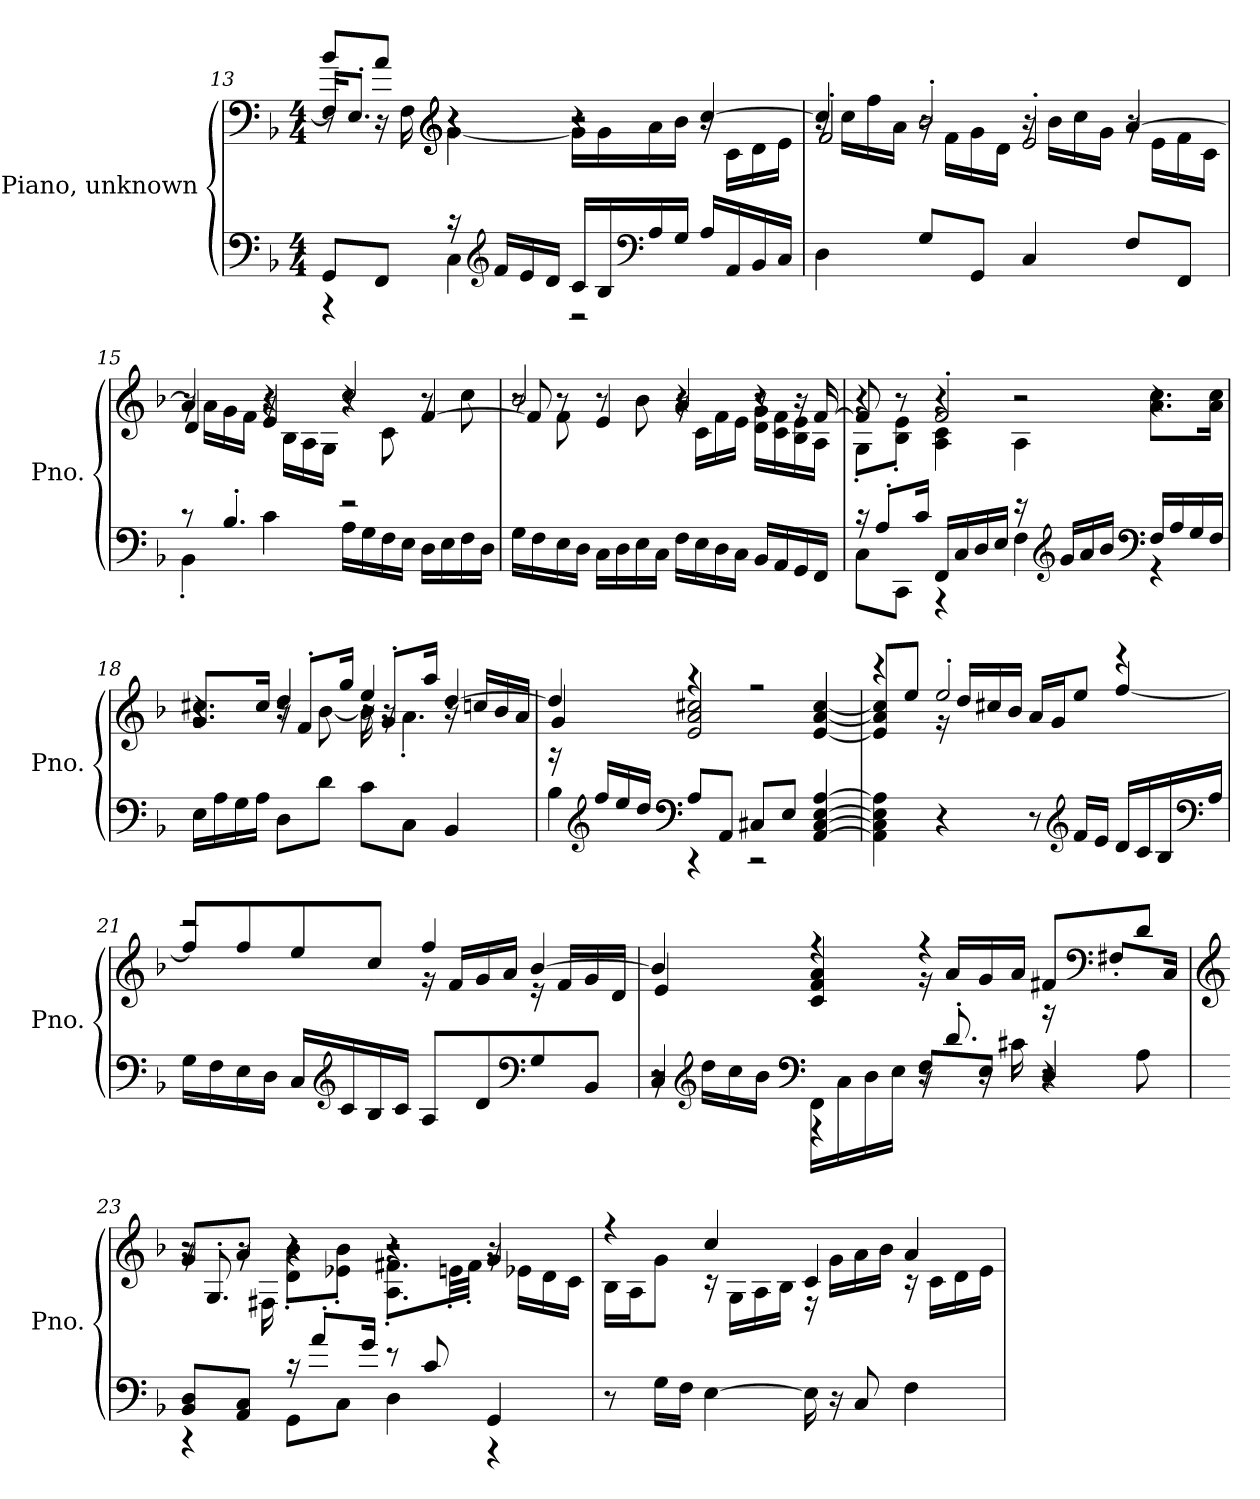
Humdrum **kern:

**kern	**kern
*part1	*part1
*staff2	*staff1
*I"Piano, unknown	*
*I'Pno.	*
*clefF4	*clefF4
*k[b-]	*k[b-]
*M4/4	*M4/4
=13	=13
*^	*^
*	*	*	*^
8GG/L	4r	8b-/L	8r	16F/KL]
.	.	.	.	8.E'/J
8FF/J	.	8a/J	16r	.
.	.	.	16F\	.
*	*	*clefG2	*	*
16r	4C\	4r	[4g\	4r
*clefG2	*	*	*	*
16f/LL	.	.	.	.
16e/	.	.	.	.
16d/JJ	.	.	.	.
16c/LL	2r	4r	16g\LL]	2r
16B-/	.	.	16g\	.
*clefF4	*	*	*	*
16A/	.	.	16a\	.
16G/JJ	.	.	16b-\JJ	.
16A/LL	.	[4cc/	16r	.
16AA/	.	.	16c\LL	.
16BB-/	.	.	16d\	.
16C/JJ	.	.	16e\JJ	.
*v	*v	*	*	*
!!LO:PB:g=z	!!	!!
=14	=14	=14	=14
4D\	4cc/]	16r	2f'/
.	.	16cc\LL	.
.	.	16ff\	.
.	.	16a\JJ	.
8G/L	2b-'/	16r	.
.	.	16f\LL	.
8GG/J	.	16g\	.
.	.	16d\JJ	.
4C/	.	16r	2e'/
.	.	16b-\LL	.
.	.	16cc\	.
.	.	16g\JJ	.
8F/L	[4a/	16r	.
.	.	16e\LL	.
8FF/J	.	16f\	.
.	.	16c\JJ	.
=15	=15	=15	=15
*^	*	*	*
8r	4BB-'\	4a/]	16r	4d/
.	.	.	16a\LL	.
4.B-'/	.	.	16g\	.
.	.	.	16f\JJ	.
.	4c\	4r	16r	4e/
.	.	.	16B-\LL	.
.	.	.	16A\	.
.	.	.	16G\JJ	.
2r	16A\LL	2cc/	8r	4r
.	16G\	.	.	.
.	16F\	.	8c\	.
.	16E\JJ	.	.	.
.	16D\LL	.	8r	[4f/
.	16E\	.	.	.
.	16F\	.	8cc\	.
.	16D\JJ	.	.	.
*v	*v	*	*	*
!!LO:LB:g=z	!!	!!
=16	=16	=16	=16
16G\LL	2b-/	8r	8f/]
16F\	.	.	.
16E\	.	8f\	8r
16D\JJ	.	.	.
16C\LL	.	8r	4e/
16D\	.	.	.
16E\	.	8b-\	.
16C\JJ	.	.	.
16F\LL	4a/	16r	4r
16E\	.	16c\LL	.
16D\	.	16f\	.
16C\JJ	.	16e\JJ	.
16BB-/LL	4r	16d\ 16g\LL	8r
16AA/	.	16c\ 16f\	.
16GG/	.	16B-\ 16e\	16r
16FF/JJ	.	16A\JJ	[16f/
=17	=17	=17	=17
*^	*	*	*
16r	8C\L	4r	8G'\L	8f/]
8A'/L	.	.	.	.
.	8CC\J	.	8B-\' 8e\'J	8r
16c/Jk	.	.	.	.
16FF/LL	4r	2f'/	4A\ 4c\	4r
16C/	.	.	.	.
16D/	.	.	.	.
16E/JJ	.	.	.	.
16r	4F\	.	4A\	2r
*clefG2	*	*	*	*
16g/LL	.	.	.	.
16a/	.	.	.	.
16b-/JJ	.	.	.	.
*clefF4	*	*	*	*
16F/LL	4r	4r	8.a\ 8.cc\L	.
16A/	.	.	.	.
16G/	.	.	.	.
16F/JJ	.	.	16a\ 16cc\Jk	.
*v	*v	*	*	*
!!LO:LB:g=z	!!	!!
=18	=18	=18	=18
16E\LL	4r	4r	8.g/ 8.cc#X/L
16A\	.	.	.
16G\	.	.	.
16A\JJ	.	.	16cc#/Jk
8D\L	4dd/	8r	16r
.	.	.	8f'/L
8d\J	.	[8b-\	.
.	.	.	16gg/Jk
8c\L	4ee/	16b-\]	16r
.	.	16r	8g'/L
8C\J	.	4.a'\	.
.	.	.	16aa/Jk
4BB-/	[4dd/	.	16r
.	.	.	16ccn/LL
.	.	.	16b-/
.	.	.	16a/JJ
*	*	*v	*v
=19	=19	=19
*^	*	*
16r	4B-\	4dd/]	4g/
*clefG2	*	*	*
16ff/LL	.	.	.
16ee/	.	.	.
16dd/JJ	.	.	.
*clefF4	*	*	*
8A/L	4r	4r	2e/ 2a/ 2cc#X/
8AA/J	.	.	.
8C#X/L	2r	2r	.
8E/J	.	.	.
[4AA/ [4C#/ [4E/ [4A/	.	.	[4e/ [4a/ [4cc#/
*v	*v	*	*
!!LO:LB:g=z	!!
=20	=20	=20
4AA\] 4C#\] 4E\] 4A\]	4r	8e/] 8a/] 8cc#/]L
.	.	8ee/J
4r	2ee'/	16r
.	.	16dd/LL
.	.	16cc#X/
.	.	16b-/JJ
8r	.	16a/LL
.	.	16g/J
*clefG2	*	*
16f/LL	.	8ee/J
16e/JJ	.	.
16d/LL	4r	[4ff/
16c/	.	.
16B-/	.	.
*clefF4	*	*
16A/JJ	.	.
=21	=21	=21
16G\LL	2r	8ff/L]
16F\	.	.
16E\	.	8ff/
16D\JJ	.	.
16C/LL	.	8ee/
*clefG2	*	*
16c/	.	.
16B-/	.	8cc/J
16c/JJ	.	.
8A/L	4ff/	16r
.	.	16f/LL
8d/	.	16g/
.	.	16a/JJ
*clefF4	*	*
8G/	[4b-/	16r
.	.	16f/LL
8BB-/J	.	16g/
.	.	16d/JJ
!!LO:LB:g=z	!!
=22	=22	=22
*^	*	*
*	*^	*	*
2r	16r	4C/	4b-/]	4e/
*clefG2	*	*	*	*
.	16dd\LL	.	.	.
.	16cc\	.	.	.
.	16b-\JJ	.	.	.
*clefF4	*	*	*	*
.	16FF\LL	4r	4r	4c/ 4f/ 4a/
.	16C\	.	.	.
.	16D\	.	.	.
.	16E\JJ	.	.	.
16r	8r	8F/L	4r	16r
8.d'/	.	.	.	16a/LL
.	16r	8E/J	.	16g/
.	16c#X\	.	.	16a/JJ
4r	8r	4D/	8f#X/L	16r
*	*	*	*clefF4	*
.	.	.	.	8F#X'/L
.	8A\	.	8d/J	.
.	.	.	.	16C/Jk
*v	*v	*v	*	*
*	*v	*v
=23	=23
*	*clefG2
*^	*^
*	*	*	*^
8BB-/ 8D/L	4r	8g/L	8r	16r
.	.	.	.	8.G'/
8AA/ 8C/J	.	8a/J	16r	.
.	.	.	16F#X\	.
16r	8GG\L	4r	8d\' 8b-\'L	4r
8a'/L	.	.	.	.
.	8C\J	.	8e-X\' 8b-\'J	.
16g/Jk	.	.	.	.
8r	4D\	4r	8.A\' 8.f#X\'L	2r
8c/	.	.	.	.
.	.	.	32en'\LL	.
.	.	.	32f#'\JJJ	.
4GG/	4r	4g/	16r	.
.	.	.	16e-X\LL	.
.	.	.	16d\	.
.	.	.	16c\JJ	.
*v	*v	*	*	*
*	*	*v	*v
!!LO:LB:g=z
=24	=24	=24
8r	4r	16B-\LL
.	.	16A\J
16G\LL	.	8g\J
16F\JJ	.	.
[4E\	4cc/	16r
.	.	16G\LL
.	.	16A\
.	.	16B-\JJ
16E\]	4c/	16r
16r	.	16g\LL
8C/	.	16a\
.	.	16b-\JJ
4F\	4a/	16r
.	.	16c\LL
.	.	16d\
.	.	16e\JJ
*	*v	*v
=	=
*-	*-
